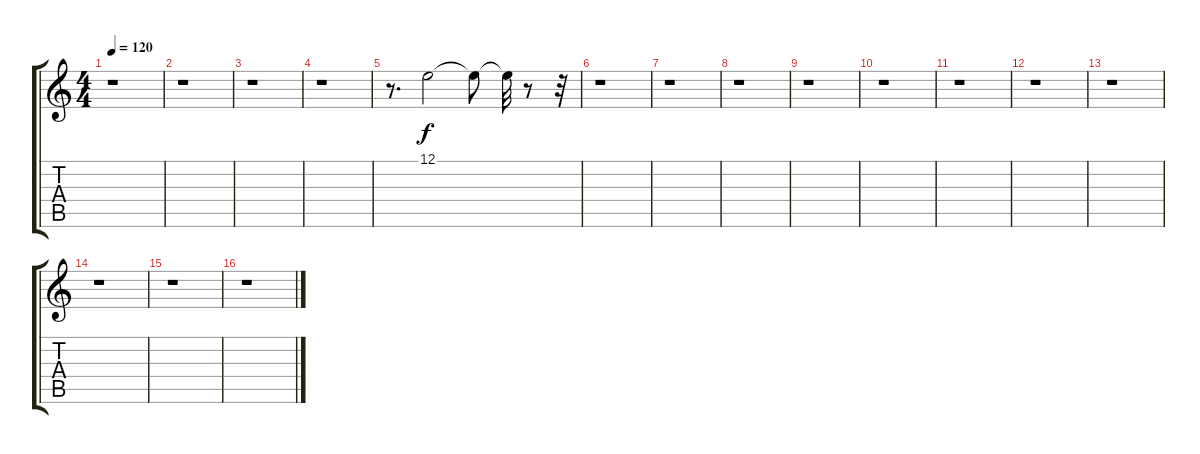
\track "" {instrument celesta}
\staff {score tabs}
\tuning (E4 B3 G3 D3 A2 E2) {hide}
\ts (4 4)
\tempo 120
\clef g2
\ks c
r.1{dy f} |
r.1 |
r.1 |
r.1 |
r.8{d} 12.1.2 12.1{t}.8 12.1{t}.32 r.8 r.32 |
r.1 |
r.1 |
r.1 |
r.1 |
r.1 |
r.1 |
r.1 |
r.1 |
r.1 |
r.1 |
r.1
